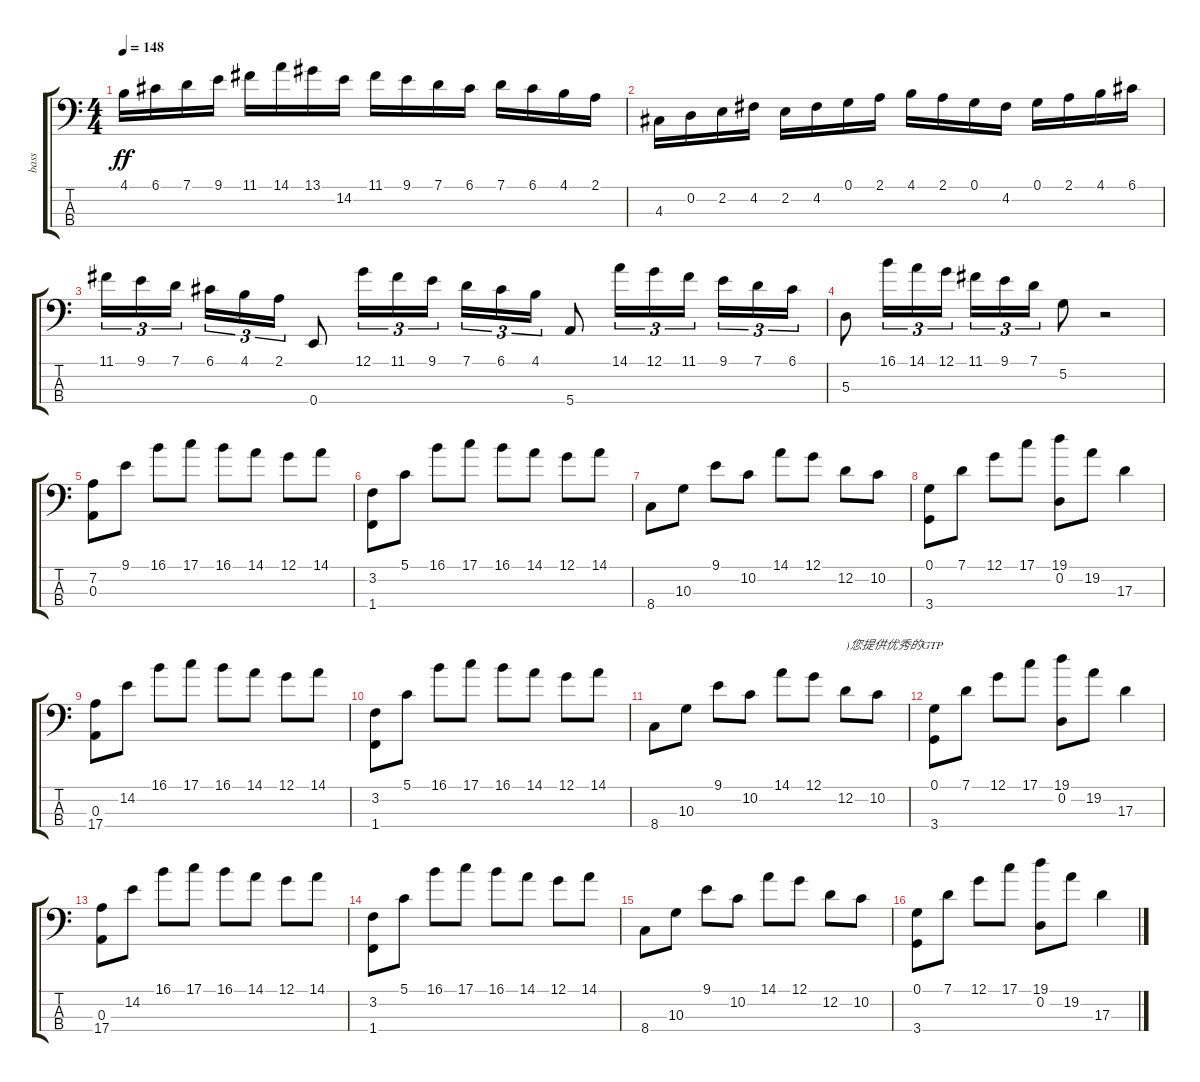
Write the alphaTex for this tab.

\track ("bass" "bass") {instrument electricbassfinger}
\staff {score tabs}
\tuning (G2 D2 A1 E1) {hide}
\ts (4 4)
\tempo 148
\clef f4
\ks c
4.1.16{dy ff} 6.1.16 7.1.16 9.1.16 11.1.16 14.1.16 13.1.16 14.2.16 11.1.16 9.1.16 7.1.16 6.1.16 7.1.16 6.1.16 4.1.16 2.1.16 |
4.3.16 0.2.16 2.2.16 4.2.16 2.2.16 4.2.16 0.1.16 2.1.16 4.1.16 2.1.16 0.1.16 4.2.16 0.1.16 2.1.16 4.1.16 6.1.16 |
11.1.16{tu (3 2)} 9.1.16{tu (3 2)} 7.1.16{tu (3 2) beam splitsecondary} 6.1.16{tu (3 2)} 4.1.16{tu (3 2)} 2.1.16{tu (3 2)} 0.4.8 12.1.16{tu (3 2)} 11.1.16{tu (3 2)} 9.1.16{tu (3 2)} 7.1.16{tu (3 2)} 6.1.16{tu (3 2)} 4.1.16{tu (3 2)} 5.4.8 14.1.16{tu (3 2)} 12.1.16{tu (3 2)} 11.1.16{tu (3 2) beam splitsecondary} 9.1.16{tu (3 2)} 7.1.16{tu (3 2)} 6.1.16{tu (3 2)} |
5.3.8 16.1.16{tu (3 2)} 14.1.16{tu (3 2)} 12.1.16{tu (3 2)} 11.1.16{tu (3 2)} 9.1.16{tu (3 2)} 7.1.16{tu (3 2)} 5.2.8 r.2 |
(7.2 0.3).8 9.1.8 16.1.8 17.1.8 16.1.8 14.1.8 12.1.8 14.1.8 |
(3.2 1.4).8 5.1.8 16.1.8 17.1.8 16.1.8 14.1.8 12.1.8 14.1.8 |
8.4.8 10.3.8 9.1.8 10.2.8 14.1.8 12.1.8 12.2.8 10.2.8 |
(0.1 3.4).8 7.1.8 12.1.8 17.1.8 (19.1 0.2).8 19.2.8 17.3.4 |
(0.3 17.4).8 14.2.8 16.1.8 17.1.8 16.1.8 14.1.8 12.1.8 14.1.8 |
(3.2 1.4).8 5.1.8 16.1.8 17.1.8 16.1.8 14.1.8 12.1.8 14.1.8 |
8.4.8 10.3.8 9.1.8 10.2.8 14.1.8 12.1.8 12.2.8{txt ")您提供优秀的GTP"} 10.2.8 |
(0.1 3.4).8 7.1.8 12.1.8 17.1.8 (19.1 0.2).8 19.2.8 17.3.4 |
(0.3 17.4).8 14.2.8 16.1.8 17.1.8 16.1.8 14.1.8 12.1.8 14.1.8 |
(3.2 1.4).8 5.1.8 16.1.8 17.1.8 16.1.8 14.1.8 12.1.8 14.1.8 |
8.4.8 10.3.8 9.1.8 10.2.8 14.1.8 12.1.8 12.2.8 10.2.8 |
(0.1 3.4).8 7.1.8 12.1.8 17.1.8 (19.1 0.2).8 19.2.8 17.3.4
